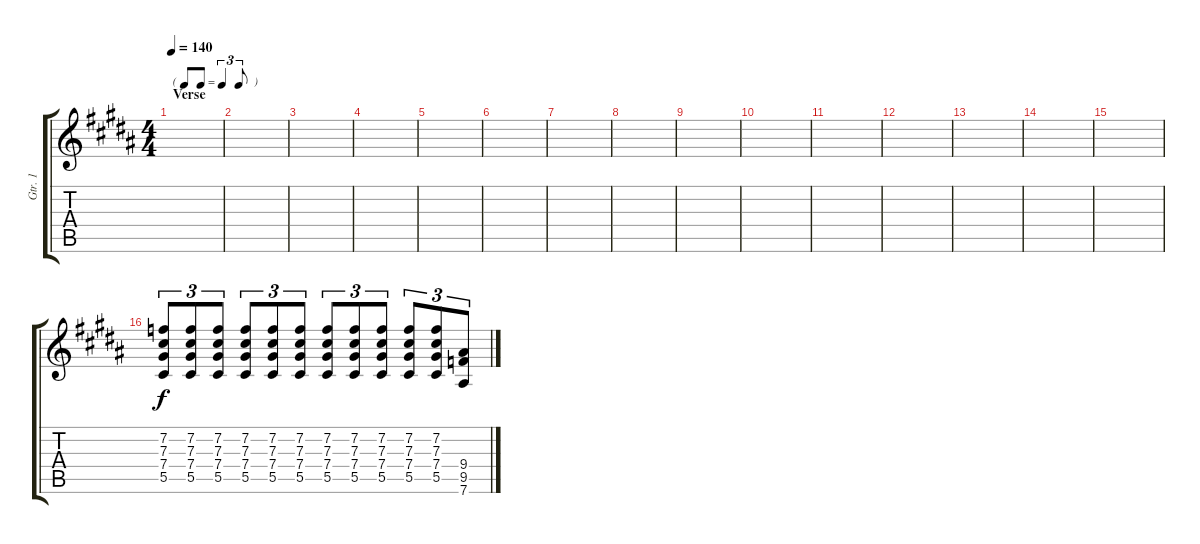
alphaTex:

\track ("Gtr. 1" "Gtr. 1") {instrument overdrivenguitar}
\staff {score tabs}
\tuning (Eb4 Bb3 Gb3 Db3 Ab2 Eb2) {hide}
\ts (4 4)
\tf triplet8th
\section ("" "Verse")
\tempo 140
\clef g2
\ks b
|
|
|
|
|
|
|
|
|
|
|
|
|
|
|
(7.2 7.3 7.4 5.5).8{tu (3 2)} (7.2 7.3 7.4 5.5).8{tu (3 2)} (7.2 7.3 7.4 5.5).8{tu (3 2)} (7.2 7.3 7.4 5.5).8{tu (3 2)} (7.2 7.3 7.4 5.5).8{tu (3 2)} (7.2 7.3 7.4 5.5).8{tu (3 2)} (7.2 7.3 7.4 5.5).8{tu (3 2)} (7.2 7.3 7.4 5.5).8{tu (3 2)} (7.2 7.3 7.4 5.5).8{tu (3 2)} (7.2 7.3 7.4 5.5).8{tu (3 2)} (7.2 7.3 7.4 5.5).8{tu (3 2)} (9.4 9.5 7.6).8{tu (3 2)}
